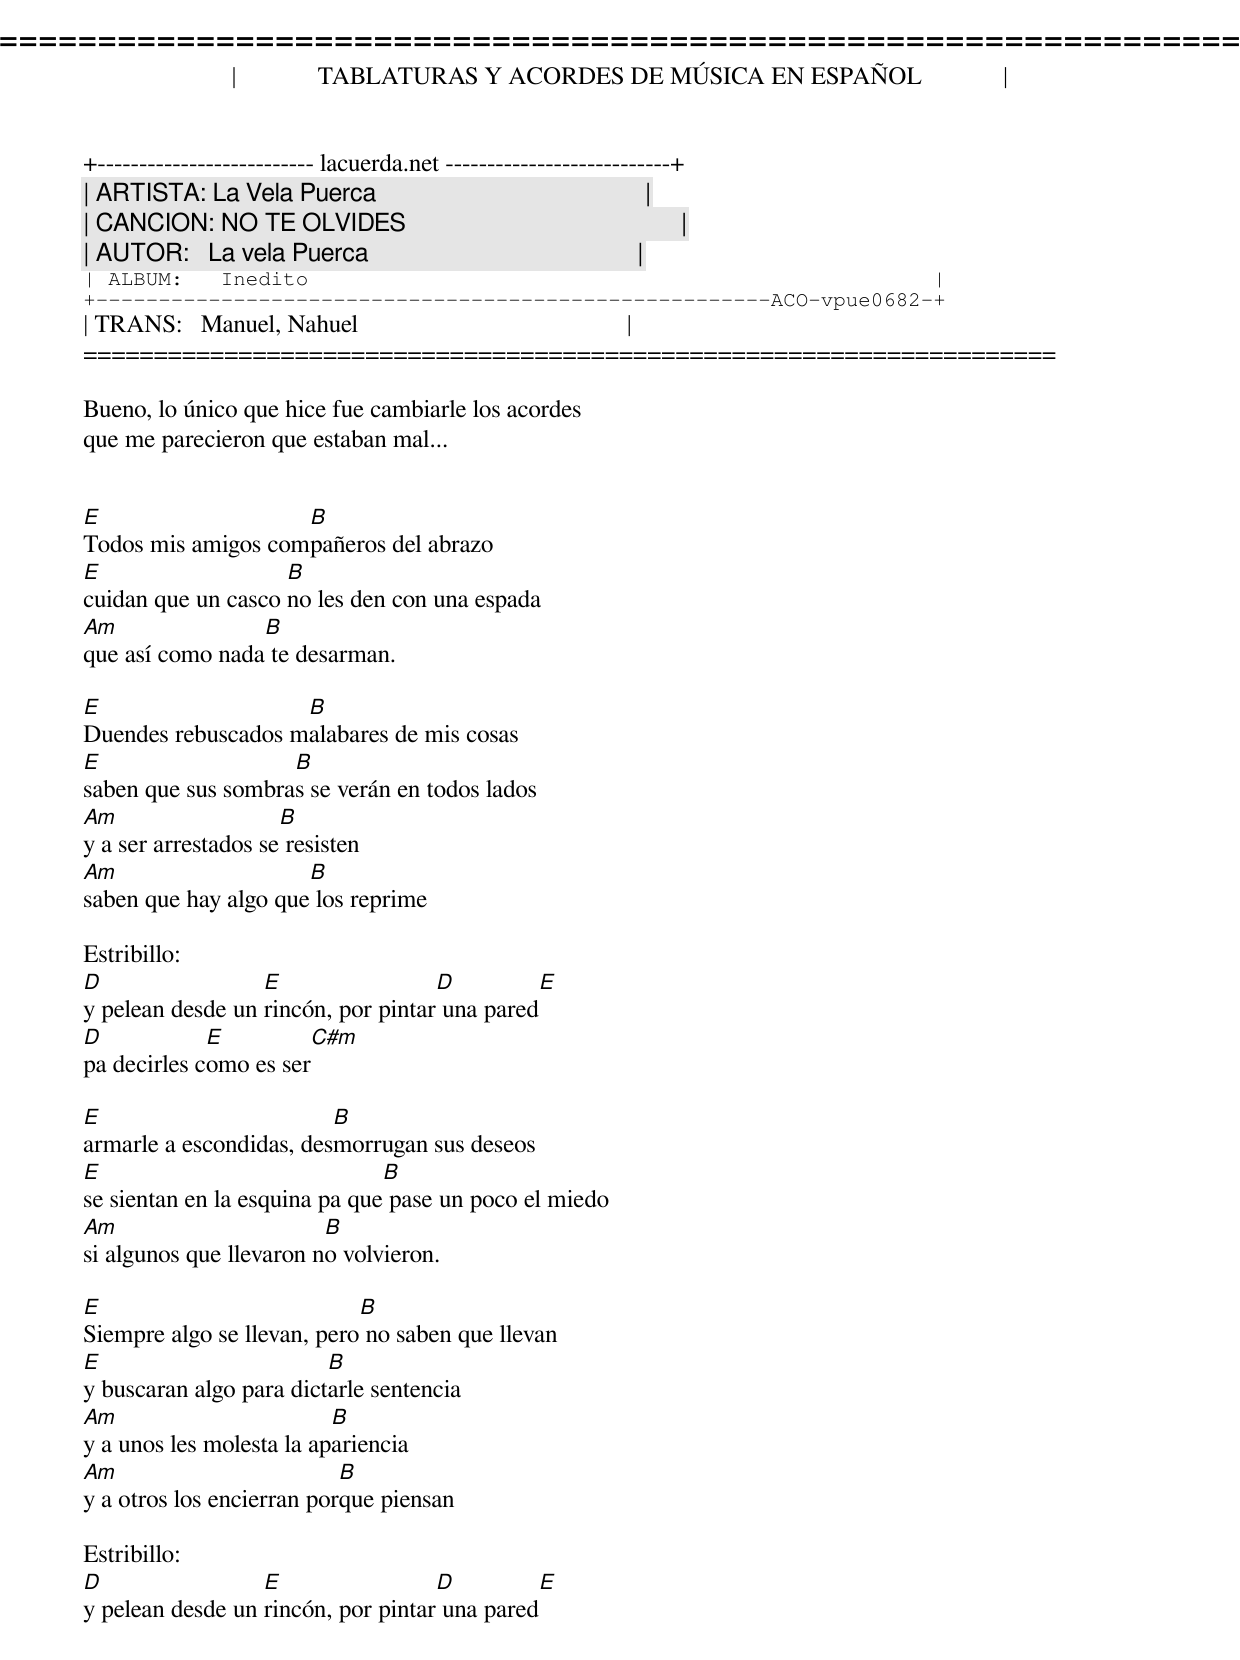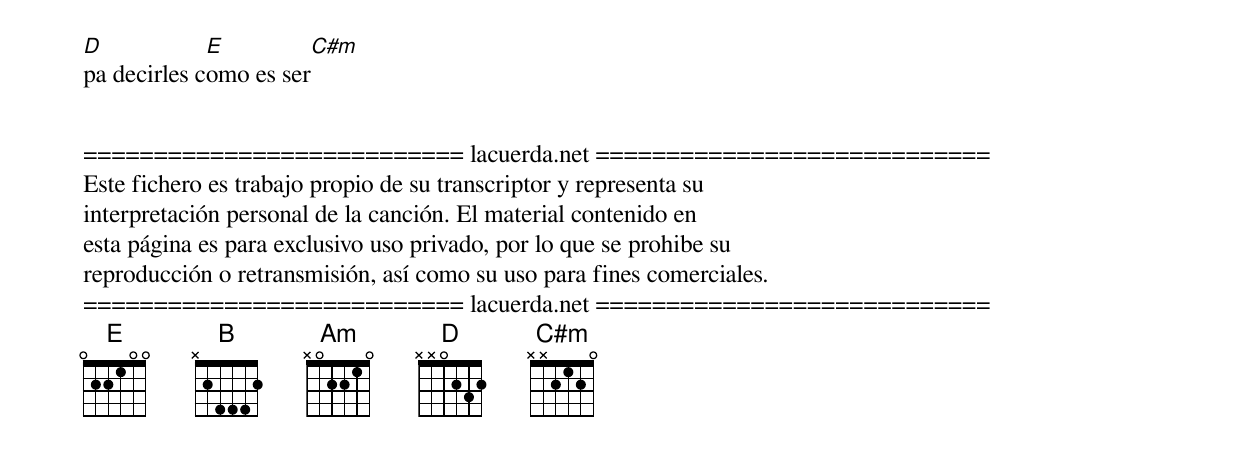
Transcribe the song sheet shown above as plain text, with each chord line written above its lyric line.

=====================================================================
|             TABLATURAS Y ACORDES DE MÚSICA EN ESPAÑOL             |
+-------------------------- lacuerda.net ---------------------------+
| ARTISTA: La Vela Puerca                                           |
| CANCION: NO TE OLVIDES                                            |
| AUTOR:   La vela Puerca                                           |
| ALBUM:   Inedito                                                  |
+------------------------------------------------------ACO-vpue0682-+
| TRANS:   Manuel, Nahuel                                           |
=====================================================================

Bueno, lo único que hice fue cambiarle los acordes
que me parecieron que estaban mal...


E                   B
Todos mis amigos compañeros del abrazo
E                   B
cuidan que un casco no les den con una espada
Am               B
que así como nada te desarman.

E                   B
Duendes rebuscados malabares de mis cosas
E                   B
saben que sus sombras se verán en todos lados
Am                   B
y a ser arrestados se resisten
Am                    B
saben que hay algo que los reprime

Estribillo:
D                 E                 D            E
y pelean desde un rincón, por pintar una pared
D            E         C#m
pa decirles como es ser

E                        B
armarle a escondidas, desmorrugan sus deseos
E                              B
se sientan en la esquina pa que pase un poco el miedo
Am                       B
si algunos que llevaron no volvieron.

E                           B
Siempre algo se llevan, pero no saben que llevan
E                        B
y buscaran algo para dictarle sentencia
Am                        B
y a unos les molesta la apariencia
Am                         B
y a otros los encierran porque piensan

Estribillo:
D                 E                 D            E
y pelean desde un rincón, por pintar una pared
D            E         C#m
pa decirles como es ser


=========================== lacuerda.net ============================
Este fichero es trabajo propio de su transcriptor y representa su
interpretación personal de la canción. El material contenido en
esta página es para exclusivo uso privado, por lo que se prohibe su
reproducción o retransmisión, así como su uso para fines comerciales.
=========================== lacuerda.net ============================
